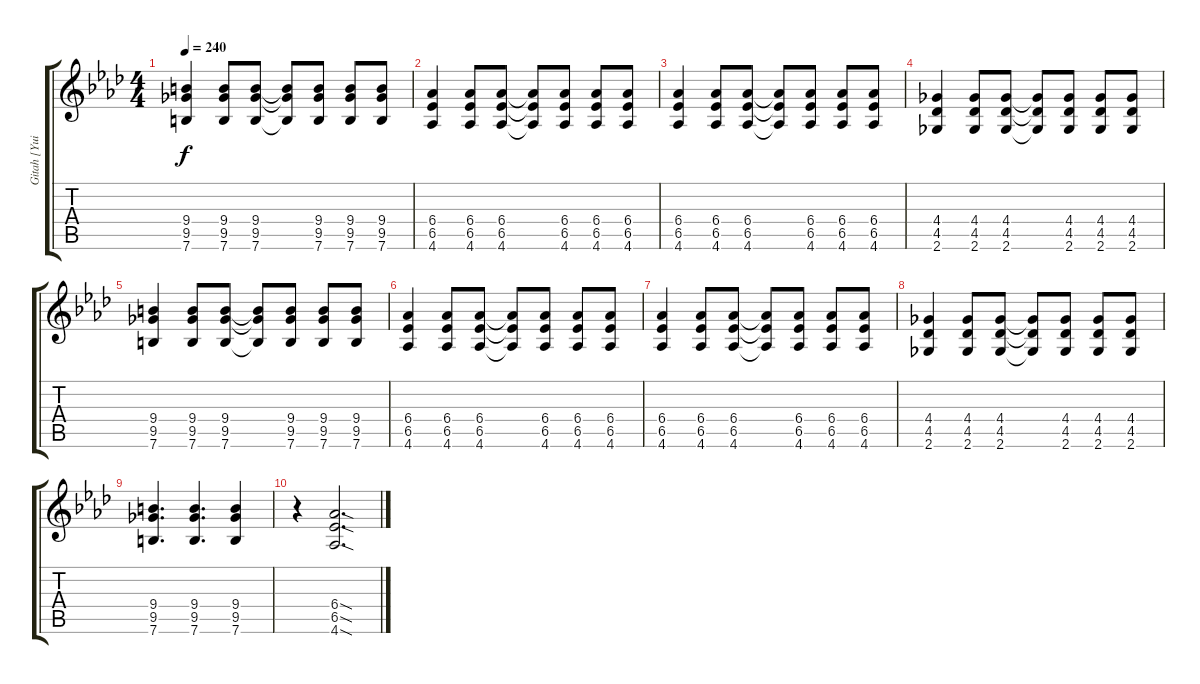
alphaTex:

\track ("Gitah [Yui]" "Gitah [Yui") {instrument overdrivenguitar}
\staff {score tabs}
\tuning (E4 B3 G3 D3 A2 E2) {hide}
\ts (4 4)
\tempo 240
\clef g2
\ks ab
(9.4 9.5 7.6).4{dy f} (9.4 9.5 7.6).8 (9.4 9.5 7.6).8 (9.4{t} 9.5{t} 7.6{t}).8 (9.4 9.5 7.6).8 (9.4 9.5 7.6).8 (9.4 9.5 7.6).8 |
(6.4 6.5 4.6).4 (6.4 6.5 4.6).8 (6.4 6.5 4.6).8 (6.4{t} 6.5{t} 4.6{t}).8 (6.4 6.5 4.6).8 (6.4 6.5 4.6).8 (6.4 6.5 4.6).8 |
(6.4 6.5 4.6).4 (6.4 6.5 4.6).8 (6.4 6.5 4.6).8 (6.4{t} 6.5{t} 4.6{t}).8 (6.4 6.5 4.6).8 (6.4 6.5 4.6).8 (6.4 6.5 4.6).8 |
(4.4 4.5 2.6).4 (4.4 4.5 2.6).8 (4.4 4.5 2.6).8 (4.4{t} 4.5{t} 2.6{t}).8 (4.4 4.5 2.6).8 (4.4 4.5 2.6).8 (4.4 4.5 2.6).8 |
(9.4 9.5 7.6).4 (9.4 9.5 7.6).8 (9.4 9.5 7.6).8 (9.4{t} 9.5{t} 7.6{t}).8 (9.4 9.5 7.6).8 (9.4 9.5 7.6).8 (9.4 9.5 7.6).8 |
(6.4 6.5 4.6).4 (6.4 6.5 4.6).8 (6.4 6.5 4.6).8 (6.4{t} 6.5{t} 4.6{t}).8 (6.4 6.5 4.6).8 (6.4 6.5 4.6).8 (6.4 6.5 4.6).8 |
(6.4 6.5 4.6).4 (6.4 6.5 4.6).8 (6.4 6.5 4.6).8 (6.4{t} 6.5{t} 4.6{t}).8 (6.4 6.5 4.6).8 (6.4 6.5 4.6).8 (6.4 6.5 4.6).8 |
(4.4 4.5 2.6).4 (4.4 4.5 2.6).8 (4.4 4.5 2.6).8 (4.4{t} 4.5{t} 2.6{t}).8 (4.4 4.5 2.6).8 (4.4 4.5 2.6).8 (4.4 4.5 2.6).8 |
(9.4 9.5 7.6).4{d} (9.4 9.5 7.6).4{d} (9.4 9.5 7.6).4 |
r.4 (6.4{sod} 6.5{sod} 4.6{sod}).2{d}
